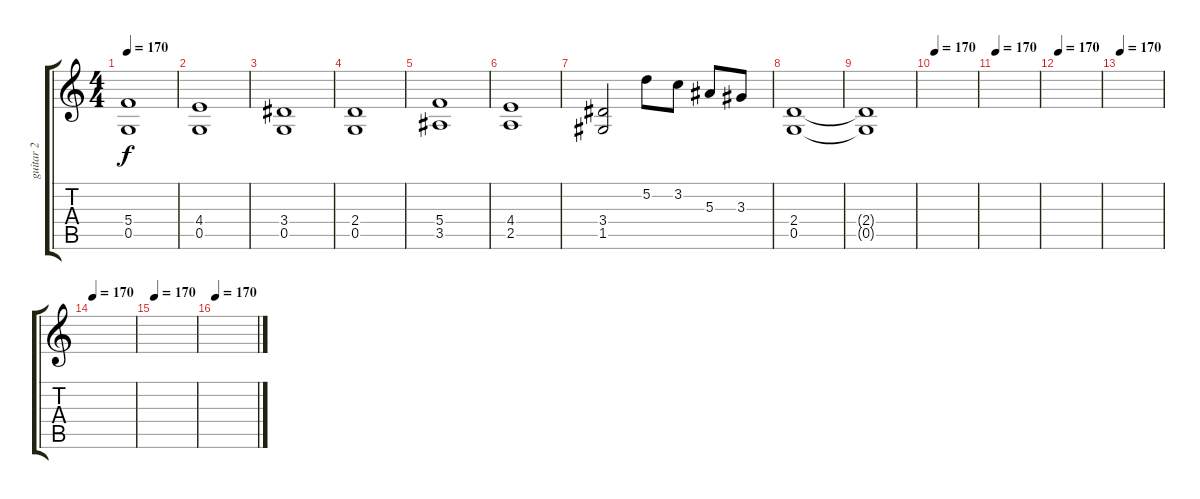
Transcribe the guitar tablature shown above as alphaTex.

\track ("guitar 2" "guitar 2") {instrument distortionguitar}
\staff {score tabs}
\tuning (D4 A3 F3 C3 G2 C2) {hide}
\ts (4 4)
\tempo 170
\clef g2
\ks c
(5.4 0.5).1{dy f} |
(4.4 0.5).1 |
(3.4 0.5).1 |
(2.4 0.5).1 |
(5.4 3.5).1 |
(4.4 2.5).1 |
(3.4 1.5).2 5.2.8 3.2.8 5.3.8 3.3.8 |
(2.4 0.5).1 |
(2.4{t} 0.5{t}).1 |
\tempo 170
|
\tempo 170
|
\tempo 170
|
\tempo 170
|
\tempo 170
|
\tempo 170
|
\tempo 170
